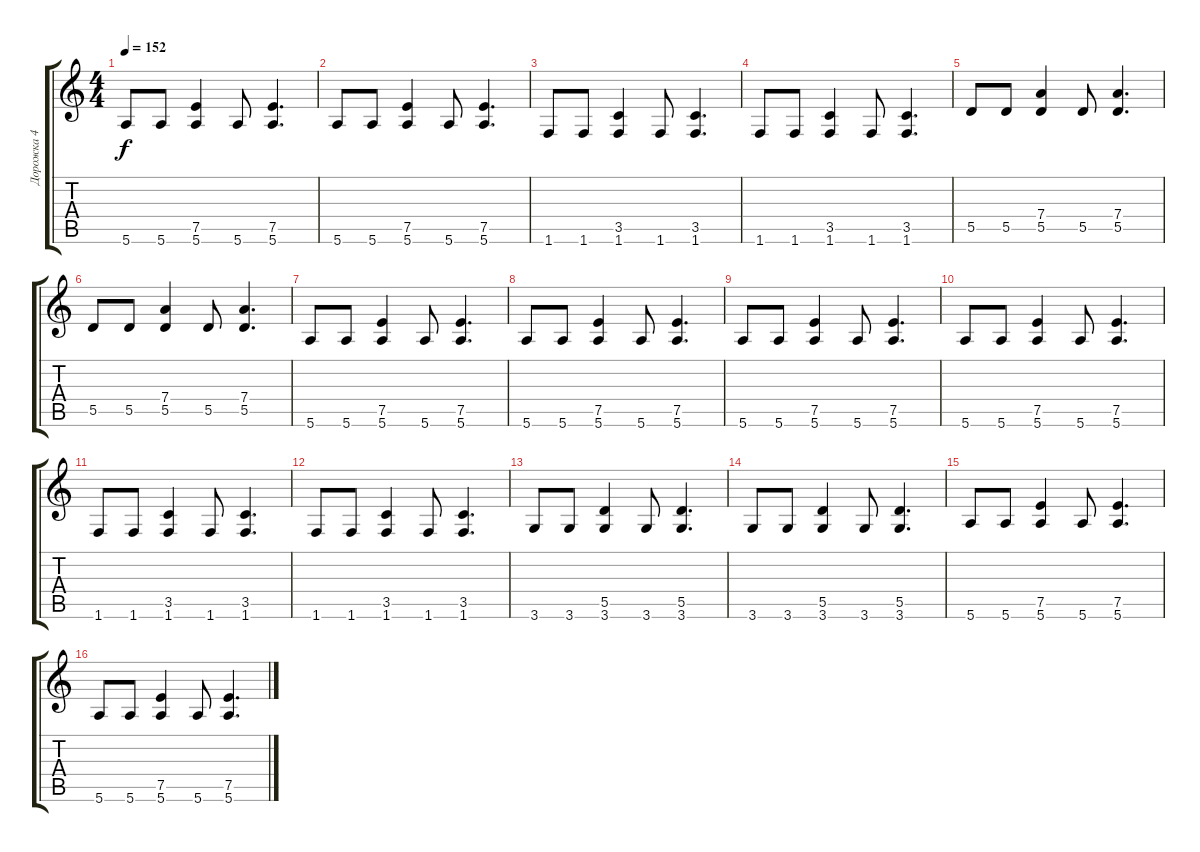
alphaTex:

\track ("Дорожка 4" "Дорожка 4") {instrument distortionguitar}
\staff {score tabs}
\tuning (E4 B3 G3 D3 A2 E2) {hide}
\ts (4 4)
\tempo 152
\clef g2
\ks c
5.6.8{dy f} 5.6.8 (7.5 5.6).4 5.6.8 (7.5 5.6).4{d} |
5.6.8 5.6.8 (7.5 5.6).4 5.6.8 (7.5 5.6).4{d} |
1.6.8 1.6.8 (3.5 1.6).4 1.6.8 (3.5 1.6).4{d} |
1.6.8 1.6.8 (3.5 1.6).4 1.6.8 (3.5 1.6).4{d} |
5.5.8 5.5.8 (7.4 5.5).4 5.5.8 (7.4 5.5).4{d} |
5.5.8 5.5.8 (7.4 5.5).4 5.5.8 (7.4 5.5).4{d} |
5.6.8 5.6.8 (7.5 5.6).4 5.6.8 (7.5 5.6).4{d} |
5.6.8 5.6.8 (7.5 5.6).4 5.6.8 (7.5 5.6).4{d} |
5.6.8 5.6.8 (7.5 5.6).4 5.6.8 (7.5 5.6).4{d} |
5.6.8 5.6.8 (7.5 5.6).4 5.6.8 (7.5 5.6).4{d} |
1.6.8 1.6.8 (3.5 1.6).4 1.6.8 (3.5 1.6).4{d} |
1.6.8 1.6.8 (3.5 1.6).4 1.6.8 (3.5 1.6).4{d} |
3.6.8 3.6.8 (5.5 3.6).4 3.6.8 (5.5 3.6).4{d} |
3.6.8 3.6.8 (5.5 3.6).4 3.6.8 (5.5 3.6).4{d} |
5.6.8 5.6.8 (7.5 5.6).4 5.6.8 (7.5 5.6).4{d} |
5.6.8 5.6.8 (7.5 5.6).4 5.6.8 (7.5 5.6).4{d}
